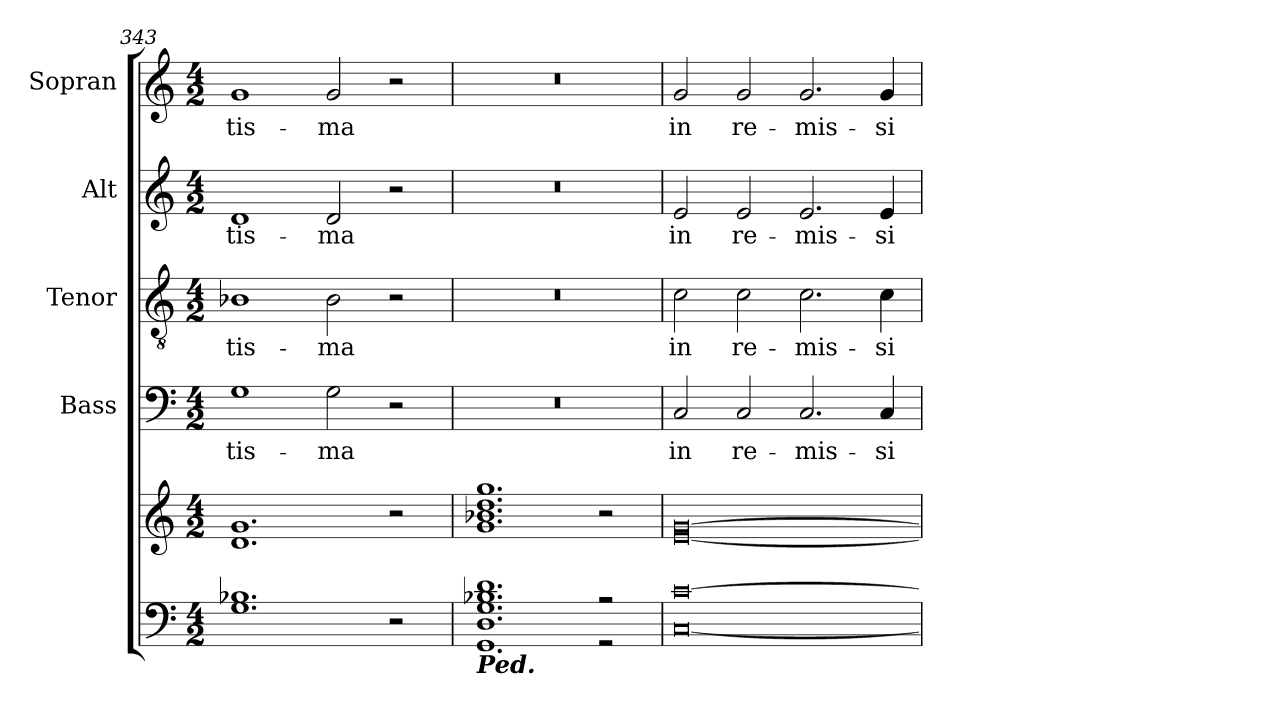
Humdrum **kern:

**kern	**kern	**kern	**text	**kern	**text	**kern	**text	**kern	**text
*part5	*part5	*part4	*part4	*part3	*part3	*part2	*part2	*part1	*part1
*staff6	*staff5	*staff4	*staff4	*staff3	*staff3	*staff2	*staff2	*staff1	*staff1
*	*	*I"Bass	*	*I"Tenor	*	*I"Alt	*	*I"Sopran	*
*	*	*I'B.	*	*I'T.	*	*I'A.	*	*I'S.	*
!!LO:LB:g=z
*clefF4	*clefG2	*clefF4	*	*clefGv2	*	*clefG2	*	*clefG2	*
*k[]	*k[]	*k[]	*	*k[]	*	*k[]	*	*k[]	*
*C:	*C:	*C:	*	*C:	*	*C:	*	*C:	*
*M4/2	*M4/2	*M4/2	*	*M4/2	*	*M4/2	*	*M4/2	*
=343	=343	=343	=343	=343	=343	=343	=343	=343	=343
!	!	!	!LO:LY:b	!	!LO:LY:b	!	!LO:LY:b	!	!LO:LY:b
1.G 1.B-X	1.d 1.g	1G	-tis-	1B-X	-tis-	1d	-tis-	1g	-tis-
!	!	!	!LO:LY:b	!	!LO:LY:b	!	!LO:LY:b	!	!LO:LY:b
.	.	2G\	-ma	2B-\	-ma	2d/	-ma	2g/	-ma
2r	2r	2r	.	2r	.	2r	.	2r	.
=344	=344	=344	=344	=344	=344	=344	=344	=344	=344
*^	*	*	*	*	*	*	*	*	*
!LO:TX:b:Bi:t=Ped.	!	!	!	!	!	!	!	!	!	!
1.D 1.G 1.B-X 1.d	1.GG	1.g 1.b-X 1.dd 1.gg	0r	.	0r	.	0r	.	0r	.
2r	2r	2r	.	.	.	.	.	.	.	.
=345	=345	=345	=345	=345	=345	=345	=345	=345	=345	=345
!	!	!	!	!LO:LY:b	!	!LO:LY:b	!	!LO:LY:b	!	!LO:LY:b
[>0c	[<0C	[0e [0g	2C/	in	2c\	in	2e/	in	2g/	in
!	!	!	!	!LO:LY:b	!	!LO:LY:b	!	!LO:LY:b	!	!LO:LY:b
.	.	.	2C/	re-	2c\	re-	2e/	re-	2g/	re-
!	!	!	!	!LO:LY:b	!	!LO:LY:b	!	!LO:LY:b	!	!LO:LY:b
.	.	.	2.C/	-mis-	2.c\	-mis-	2.e/	-mis-	2.g/	-mis-
!	!	!	!	!LO:LY:b	!	!LO:LY:b	!	!LO:LY:b	!	!LO:LY:b
.	.	.	4C/	-si-	4c\	-si-	4e/	-si-	4g/	-si-
*v	*v	*	*	*	*	*	*	*	*	*
=	=	=	=	=	=	=	=	=	=
*-	*-	*-	*-	*-	*-	*-	*-	*-	*-
